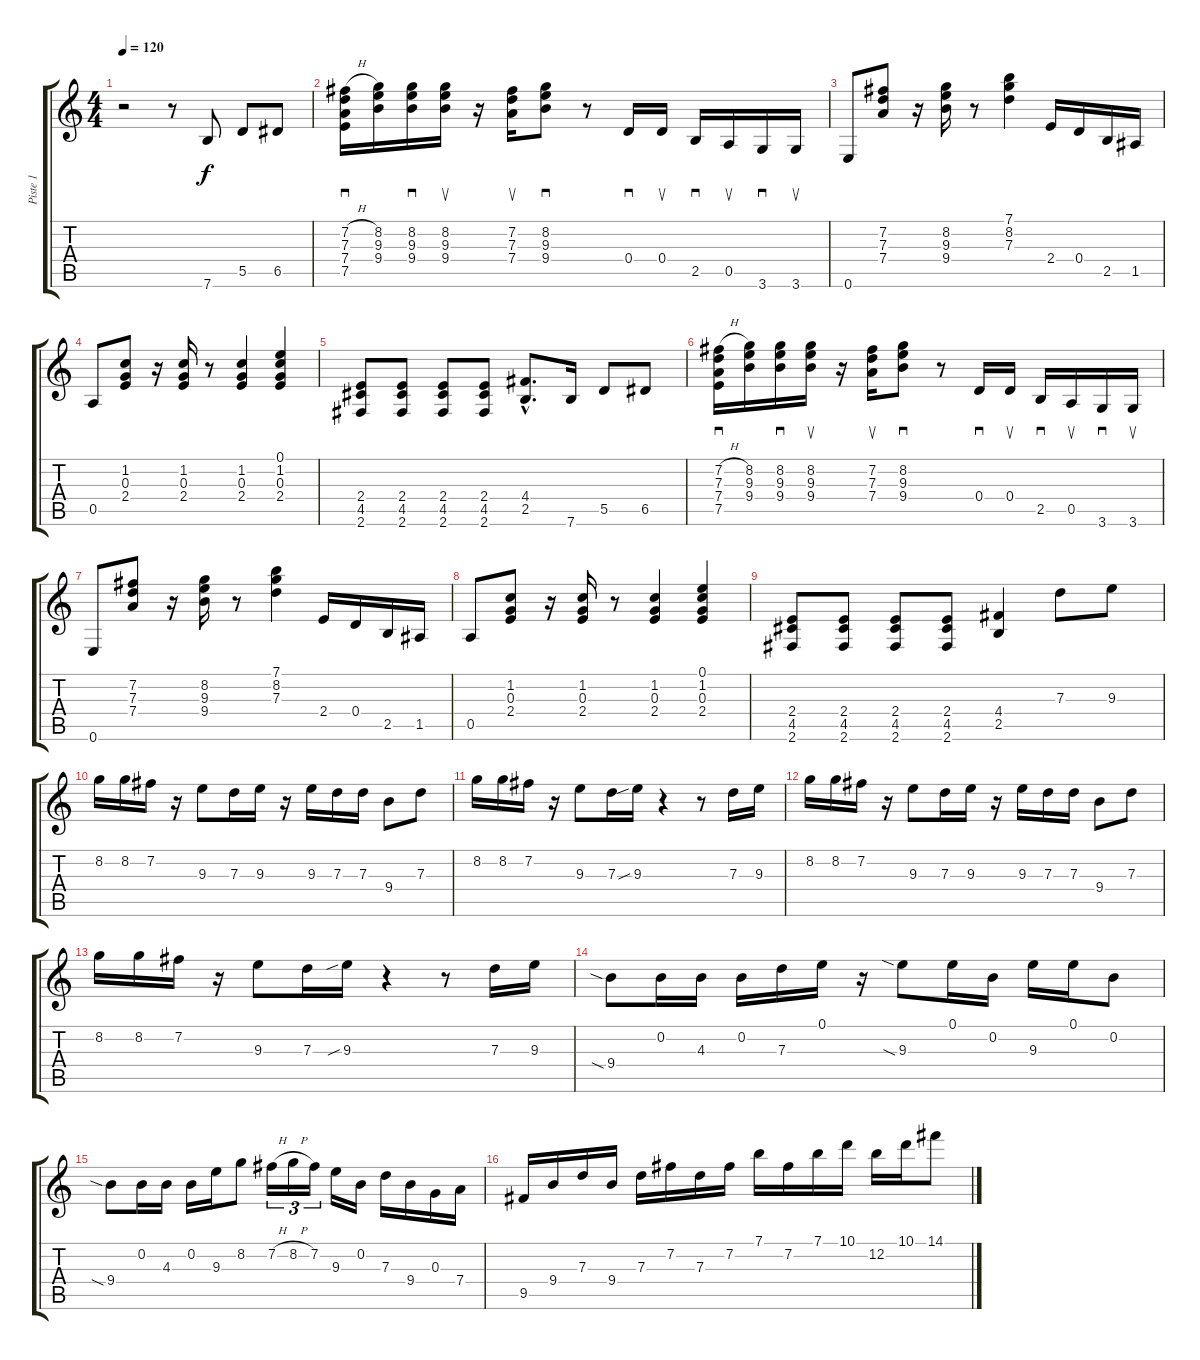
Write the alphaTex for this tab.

\track ("Piste 1" "Piste 1") {instrument acousticguitarnylon}
\staff {score tabs}
\tuning (E4 B3 G3 D3 A2 E2) {hide}
\ts (4 4)
\tempo 120
\clef g2
\ks c
r.2{dy f instrument acousticguitarnylon} r.8 7.6.8 5.5.8 6.5.8 |
(7.2{h} 7.3 7.4 7.5).16{sd} (8.2 9.3 9.4).16 (8.2 9.3 9.4).16{sd} (8.2 9.3 9.4).16{su} r.16 (7.2 7.3 7.4).16{su} (8.2 9.3 9.4).8{sd} r.8 0.4.16{sd} 0.4.16{su} 2.5.16{sd} 0.5.16{su} 3.6.16{sd} 3.6.16{su} |
0.6.8 (7.2 7.3 7.4).8 r.16 (8.2 9.3 9.4).16 r.8 (7.1 8.2 7.3).4 2.4.16 0.4.16 2.5.16 1.5.16 |
0.5.8 (1.2 0.3 2.4).8 r.16 (1.2 0.3 2.4).16 r.8 (1.2 0.3 2.4).4 (0.1 1.2 0.3 2.4).4 |
(2.4 4.5 2.6).8 (2.4 4.5 2.6).8 (2.4 4.5 2.6).8 (2.4 4.5 2.6).8 (4.4{hac} 2.5{hac}).8{d} 7.6.16 5.5.8 6.5.8 |
(7.2{h} 7.3 7.4 7.5).16{sd} (8.2 9.3 9.4).16 (8.2 9.3 9.4).16{sd} (8.2 9.3 9.4).16{su} r.16 (7.2 7.3 7.4).16{su} (8.2 9.3 9.4).8{sd} r.8 0.4.16{sd} 0.4.16{su} 2.5.16{sd} 0.5.16{su} 3.6.16{sd} 3.6.16{su} |
0.6.8 (7.2 7.3 7.4).8 r.16 (8.2 9.3 9.4).16 r.8 (7.1 8.2 7.3).4 2.4.16 0.4.16 2.5.16 1.5.16 |
0.5.8 (1.2 0.3 2.4).8 r.16 (1.2 0.3 2.4).16 r.8 (1.2 0.3 2.4).4 (0.1 1.2 0.3 2.4).4 |
(2.4 4.5 2.6).8 (2.4 4.5 2.6).8 (2.4 4.5 2.6).8 (2.4 4.5 2.6).8 (4.4 2.5).4 7.3.8 9.3.8 |
8.2.16 8.2.16 7.2.16 r.16 9.3.8 7.3.16 9.3.16 r.16 9.3.16 7.3.16 7.3.16 9.4.8 7.3.8 |
8.2.16 8.2.16 7.2.16 r.16 9.3.8 7.3.16 9.3{sib}.16 r.4 r.8 7.3.16 9.3.16 |
8.2.16 8.2.16 7.2.16 r.16 9.3.8 7.3.16 9.3.16 r.16 9.3.16 7.3.16 7.3.16 9.4.8 7.3.8 |
8.2.16 8.2.16 7.2.16 r.16 9.3.8 7.3.16 9.3{sib}.16 r.4 r.8 7.3.16 9.3.16 |
9.4{sia}.8 0.2.16 4.3.16 0.2.16 7.3.16 0.1.16 r.16 9.3{sia}.8 0.1.16 0.2.16 9.3.16 0.1.16 0.2.8 |
9.4{sia}.8 0.2.16 4.3.16 0.2.16 9.3.16 8.2.8 7.2{h}.16{tu (3 2)} 8.2{h}.16{tu (3 2)} 7.2.16{tu (3 2)} 9.3.16 0.2.16 7.3.16 9.4.16 0.3.16 7.4.16 |
9.5.16 9.4.16 7.3.16 9.4.16 7.3.16 7.2.16 7.3.16 7.2.16 7.1.16 7.2.16 7.1.16 10.1.16 12.2.16 10.1.16 14.1.8
